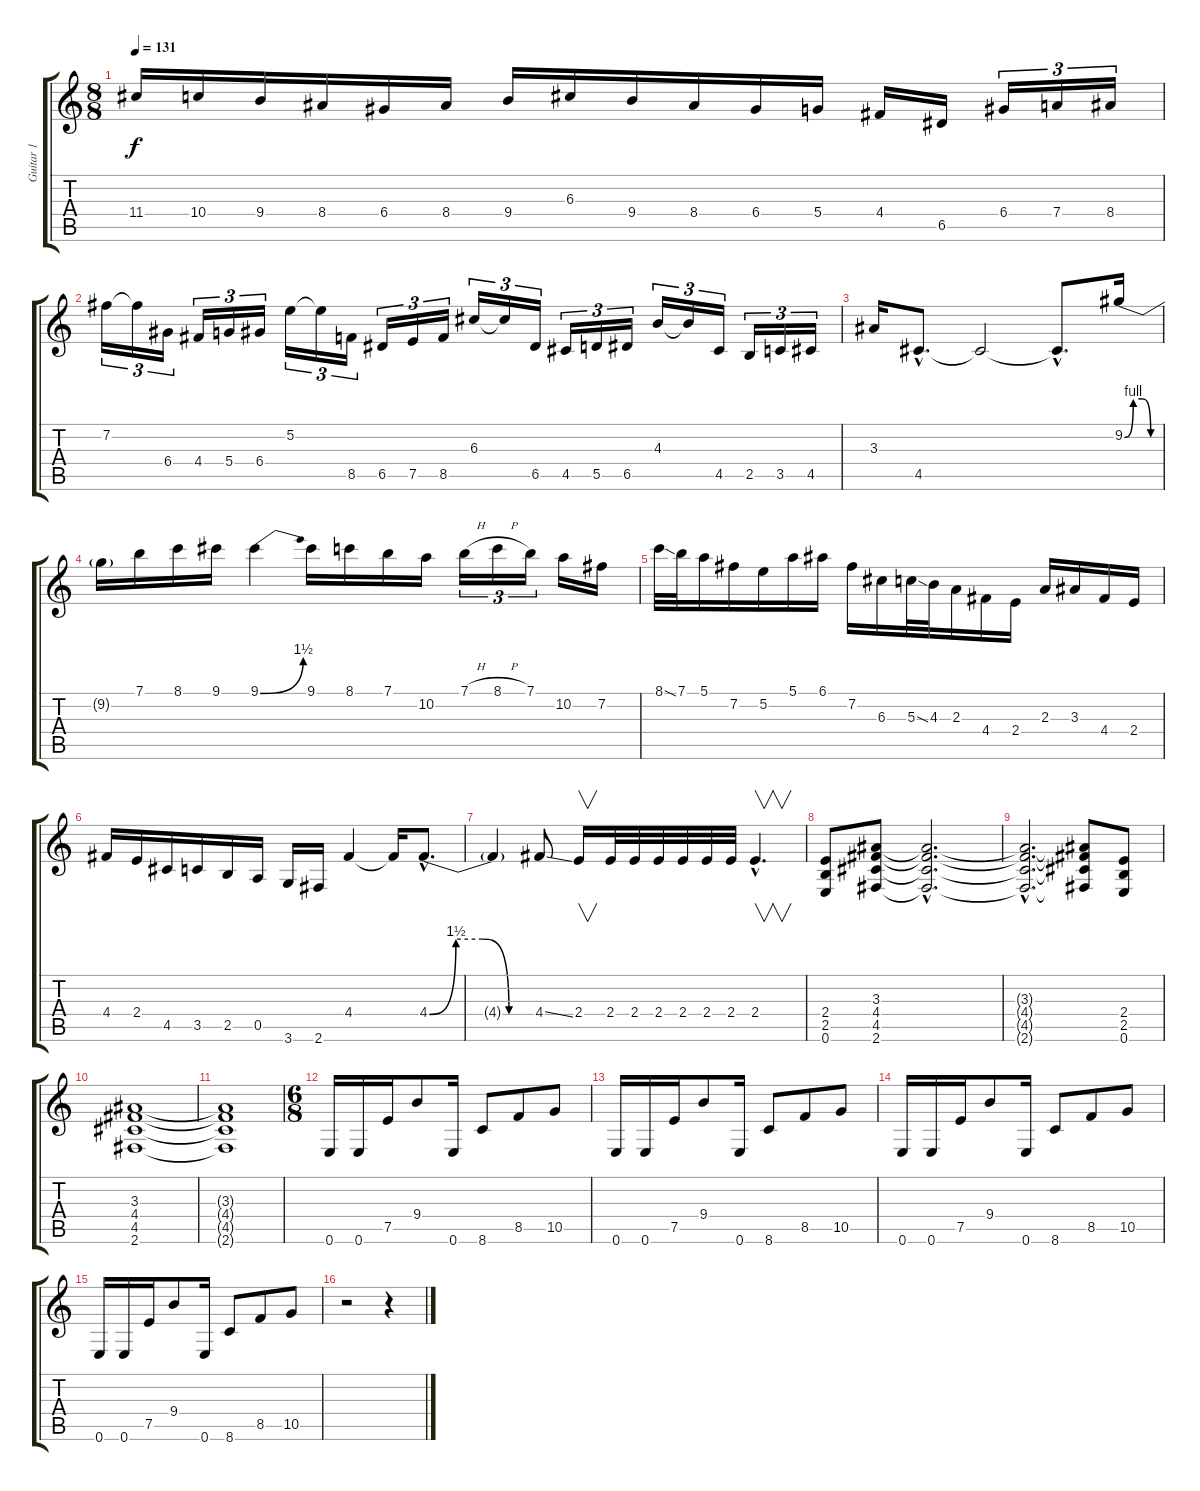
\track ("Guitar 1" "Guitar 1") {instrument overdrivenguitar}
\staff {score tabs}
\tuning (E4 B3 G3 D3 A2 E2) {hide}
\ts (8 8)
\tempo 131
\clef g2
\ks c
11.4.16{dy f} 10.4.16 9.4.16 8.4.16 6.4.16 8.4.16 9.4.16 6.3.16 9.4.16 8.4.16 6.4.16 5.4.16 4.4.16 6.5.16 6.4.16{tu (3 2)} 7.4.16{tu (3 2)} 8.4.16{tu (3 2)} |
7.2.16{tu (3 2)} 7.2{t}.16{tu (3 2)} 6.4.16{tu (3 2)} 4.4.16{tu (3 2)} 5.4.16{tu (3 2)} 6.4.16{tu (3 2)} 5.2.16{tu (3 2)} 5.2{t}.16{tu (3 2)} 8.5.16{tu (3 2)} 6.5.16{tu (3 2)} 7.5.16{tu (3 2)} 8.5.16{tu (3 2)} 6.3.16{tu (3 2)} 6.3{t}.16{tu (3 2)} 6.5.16{tu (3 2)} 4.5.16{tu (3 2)} 5.5.16{tu (3 2)} 6.5.16{tu (3 2)} 4.3.16{tu (3 2)} 4.3{t}.16{tu (3 2)} 4.5.16{tu (3 2)} 2.5.16{tu (3 2)} 3.5.16{tu (3 2)} 4.5.16{tu (3 2)} |
3.3.16 4.5{hac}.8{d} 4.5{t}.2 4.5{hac t}.8{d} 9.2{be (custom 0 0 15 4 30 4 45 0 60 0)}.16 |
9.2{t}.16 7.1.16 8.1.16 9.1.16 9.1{be (bend 0 0 60 6)}.4 9.1.16 8.1.16 7.1.16 10.2.16 7.1{h}.16{tu (3 2)} 8.1{h}.16{tu (3 2)} 7.1.16{tu (3 2)} 10.2.16 7.2.16 |
8.1{ss}.32 7.1.32 5.1.16 7.2.16 5.2.16 5.1.16 6.1.16 7.2.16 6.3.16 5.3{ss}.32 4.3.32 2.3.16 4.4.16 2.4.16 2.3.16 3.3.16 4.4.16 2.4.16 |
4.4.16 2.4.16 4.5.16 3.5.16 2.5.16 0.5.16 3.6.16 2.6.16 4.4.4 4.4{t}.16 4.4{be (custom 0 0 15 6 30 6 45 0 60 0) hac}.8{d} |
4.4{t}.4 4.4{ss}.8 2.4.16{v} 2.4.32 2.4.32 2.4.32 2.4.32 2.4.32 2.4.32 2.4{hac}.4{v d} |
(2.4 2.5 0.6).8 (3.3 4.4 4.5 2.6).8 (3.3{hac t} 4.4{hac t} 4.5{hac t} 2.6{hac t}).2{d} |
(3.3{hac t} 4.4{hac t} 4.5{hac t} 2.6{hac t}).2{d} (3.3{t} 4.4{t} 4.5{t} 2.6{t}).8 (2.4 2.5 0.6).8 |
(3.3 4.4 4.5 2.6).1 |
(3.3{t} 4.4{t} 4.5{t} 2.6{t}).1 |
\ts (6 8)
0.6.16 0.6.16 7.5.16 9.4.8 0.6.16 8.6.8 8.5.8 10.5.8 |
0.6.16 0.6.16 7.5.16 9.4.8 0.6.16 8.6.8 8.5.8 10.5.8 |
0.6.16 0.6.16 7.5.16 9.4.8 0.6.16 8.6.8 8.5.8 10.5.8 |
0.6.16 0.6.16 7.5.16 9.4.8 0.6.16 8.6.8 8.5.8 10.5.8 |
r.2 r.4
